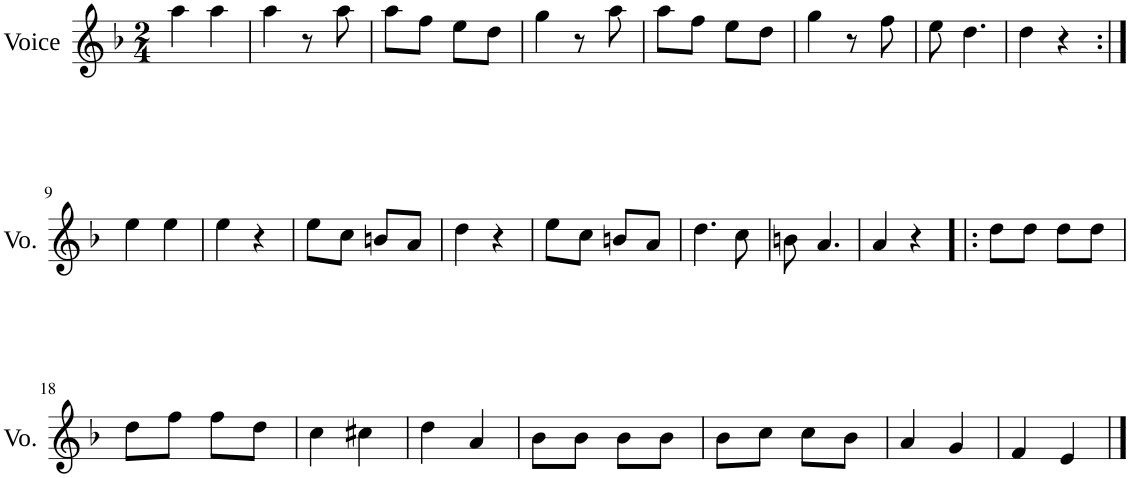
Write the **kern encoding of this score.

**kern
*part1
*staff1
*I"Voice
*I'Vo.
*clefG2
*k[b-]
*M2/4
=1
4aa\
4aa\
=2
4aa\
8r
8aa\
=3
8aa\L
8ff\J
8ee\L
8dd\J
=4
4gg\
8r
8aa\
=5
8aa\L
8ff\J
8ee\L
8dd\J
=6
4gg\
8r
8ff\
=7
8ee\
4.dd\
=8
4dd\
4r
!!LO:LB:g=z
=9:|!
4ee\
4ee\
=10
4ee\
4r
=11
8ee\L
8cc\J
8bn/L
8a/J
=12
4dd\
4r
=13
8ee\L
8cc\J
8bn/L
8a/J
=14
4.dd\
8cc\
=15
8bn\
4.a/
=16
4a/
4r
=17!|:
8dd\L
8dd\J
8dd\L
8dd\J
!!LO:LB:g=z
=18
8dd\L
8ff\J
8ff\L
8dd\J
=19
4cc\
4cc#X\
=20
4dd\
4a/
=21
8b-\L
8b-\J
8b-\L
8b-\J
=22
8b-\L
8cc\J
8cc\L
8b-\J
=23
4a/
4g/
=24
4f/
4e/
==
*-
